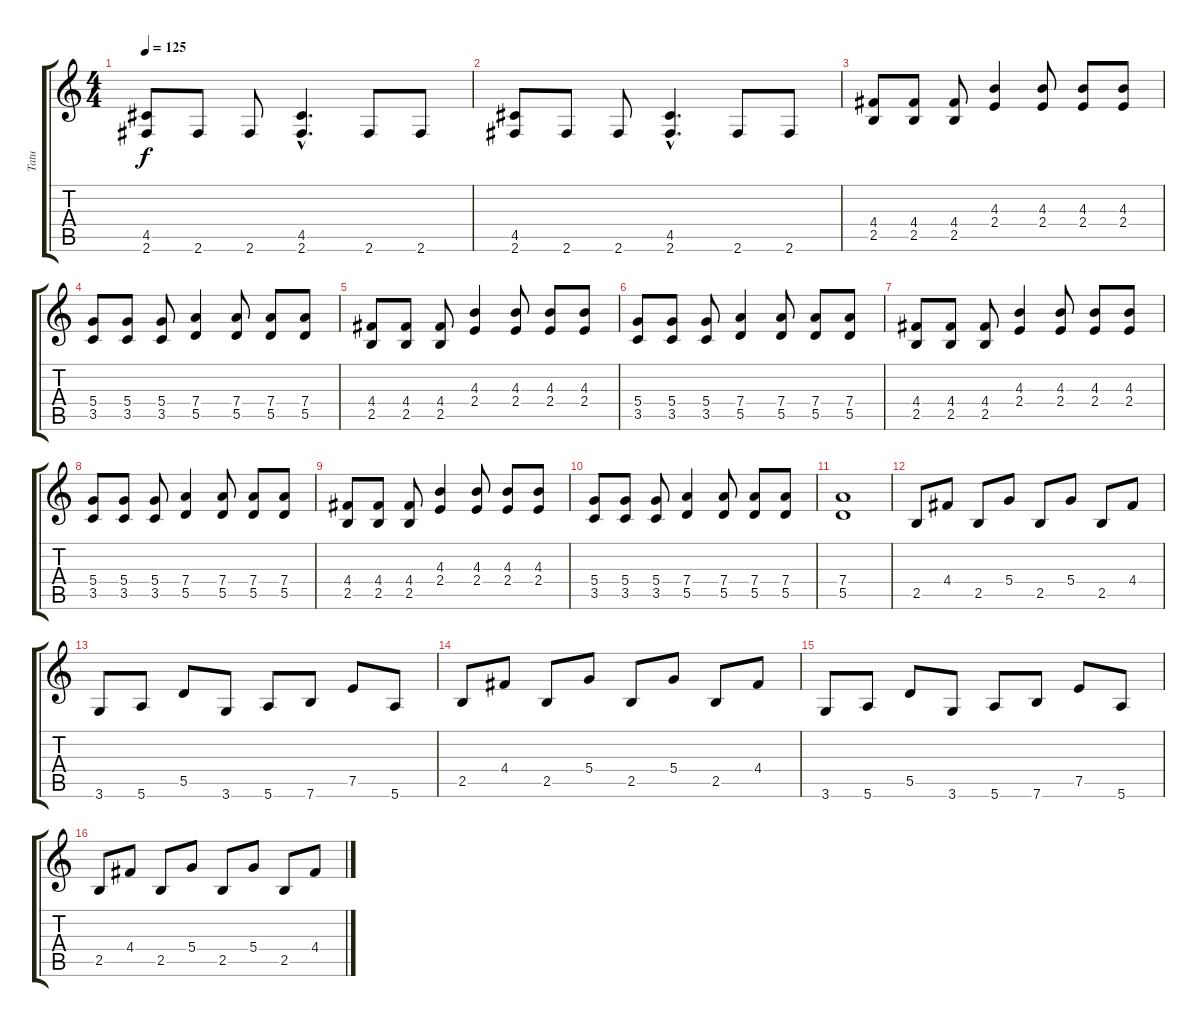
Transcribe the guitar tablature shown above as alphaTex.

\track ("Tatu" "Tatu") {instrument distortionguitar}
\staff {score tabs}
\tuning (E4 B3 G3 D3 A2 E2) {hide}
\ts (4 4)
\tempo 125
\clef g2
\ks c
(4.5 2.6).8{dy f} 2.6.8 2.6.8 (4.5{hac} 2.6{hac}).4{d} 2.6.8 2.6.8 |
(4.5 2.6).8 2.6.8 2.6.8 (4.5{hac} 2.6{hac}).4{d} 2.6.8 2.6.8 |
(4.4 2.5).8 (4.4 2.5).8 (4.4 2.5).8 (4.3 2.4).4 (4.3 2.4).8 (4.3 2.4).8 (4.3 2.4).8 |
(5.4 3.5).8 (5.4 3.5).8 (5.4 3.5).8 (7.4 5.5).4 (7.4 5.5).8 (7.4 5.5).8 (7.4 5.5).8 |
(4.4 2.5).8 (4.4 2.5).8 (4.4 2.5).8 (4.3 2.4).4 (4.3 2.4).8 (4.3 2.4).8 (4.3 2.4).8 |
(5.4 3.5).8 (5.4 3.5).8 (5.4 3.5).8 (7.4 5.5).4 (7.4 5.5).8 (7.4 5.5).8 (7.4 5.5).8 |
(4.4 2.5).8 (4.4 2.5).8 (4.4 2.5).8 (4.3 2.4).4 (4.3 2.4).8 (4.3 2.4).8 (4.3 2.4).8 |
(5.4 3.5).8 (5.4 3.5).8 (5.4 3.5).8 (7.4 5.5).4 (7.4 5.5).8 (7.4 5.5).8 (7.4 5.5).8 |
(4.4 2.5).8 (4.4 2.5).8 (4.4 2.5).8 (4.3 2.4).4 (4.3 2.4).8 (4.3 2.4).8 (4.3 2.4).8 |
(5.4 3.5).8 (5.4 3.5).8 (5.4 3.5).8 (7.4 5.5).4 (7.4 5.5).8 (7.4 5.5).8 (7.4 5.5).8 |
(7.4 5.5).1 |
2.5.8 4.4.8 2.5.8 5.4.8 2.5.8 5.4.8 2.5.8 4.4.8 |
3.6.8 5.6.8 5.5.8 3.6.8 5.6.8 7.6.8 7.5.8 5.6.8 |
2.5.8 4.4.8 2.5.8 5.4.8 2.5.8 5.4.8 2.5.8 4.4.8 |
3.6.8 5.6.8 5.5.8 3.6.8 5.6.8 7.6.8 7.5.8 5.6.8 |
2.5.8 4.4.8 2.5.8 5.4.8 2.5.8 5.4.8 2.5.8 4.4.8
